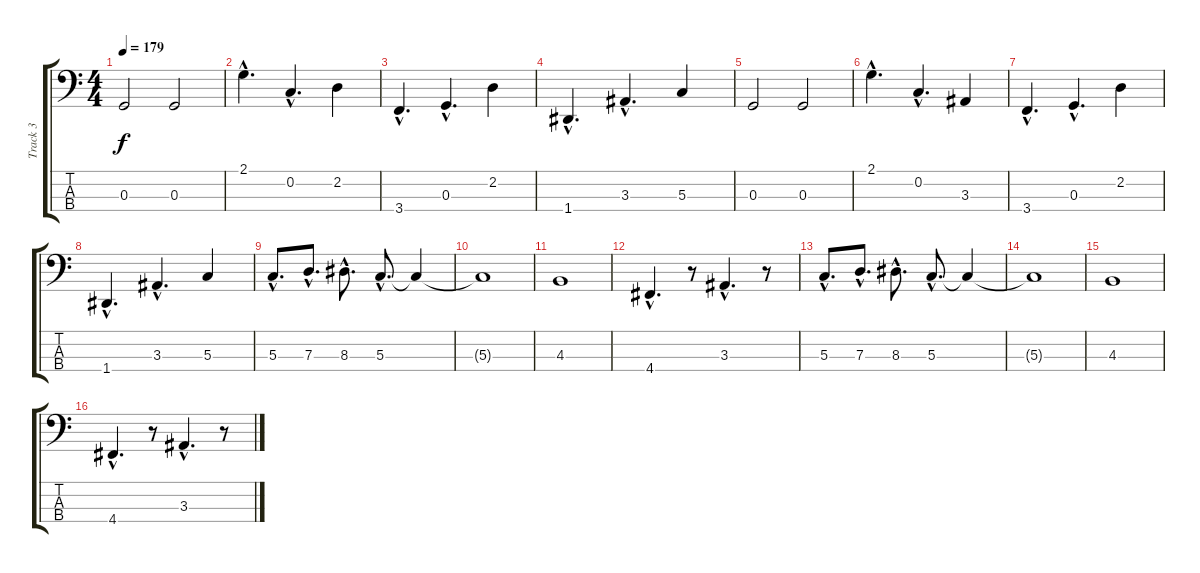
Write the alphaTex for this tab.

\track ("Track 3" "Track 3") {instrument electricbassfinger}
\staff {score tabs}
\tuning (F2 C2 G1 D1) {hide}
\ts (4 4)
\tempo 179
\clef f4
\ks c
0.3.2{dy f} 0.3.2 |
2.1{hac}.4{d} 0.2{hac}.4{d} 2.2.4 |
3.4{hac}.4{d} 0.3{hac}.4{d} 2.2.4 |
1.4{hac}.4{d} 3.3{hac}.4{d} 5.3.4 |
0.3.2 0.3.2 |
2.1{hac}.4{d} 0.2{hac}.4{d} 3.3.4 |
3.4{hac}.4{d} 0.3{hac}.4{d} 2.2.4 |
1.4{hac}.4{d} 3.3{hac}.4{d} 5.3.4 |
5.3{hac}.8{d} 7.3{hac}.8{d} 8.3{hac}.8{d} 5.3{hac}.8{d} 5.3{t}.4 |
5.3{t}.1 |
4.3.1 |
4.4{hac}.4{d} r.8 3.3{hac}.4{d} r.8 |
5.3{hac}.8{d} 7.3{hac}.8{d} 8.3{hac}.8{d} 5.3{hac}.8{d} 5.3{t}.4 |
5.3{t}.1 |
4.3.1 |
4.4{hac}.4{d} r.8 3.3{hac}.4{d} r.8
